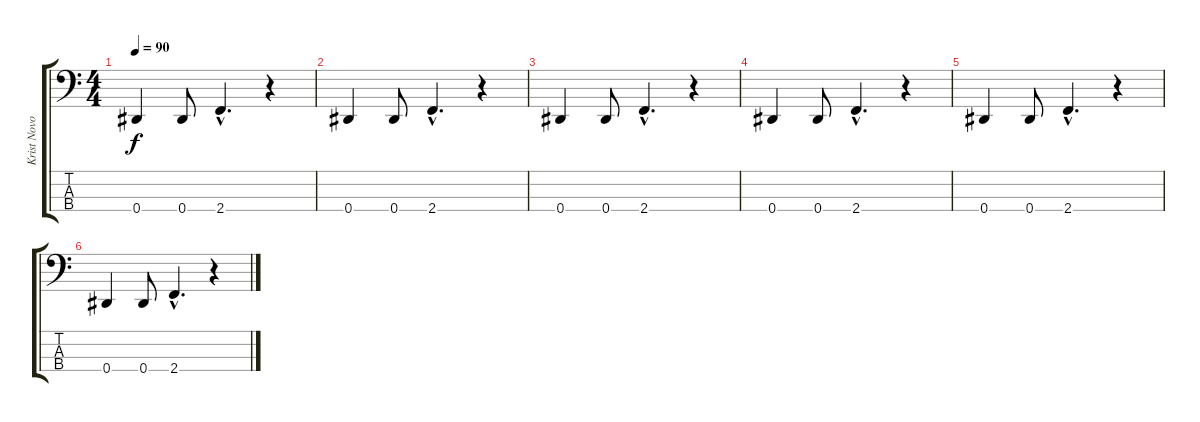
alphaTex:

\track ("Krist Novoselic" "Krist Novo") {instrument electricbasspick}
\staff {score tabs}
\tuning (Gb2 Db2 Ab1 Eb1) {hide}
\ts (4 4)
\tempo 90
\clef f4
\ks c
0.4.4{dy f} 0.4.8 2.4{hac}.4{d} r.4 |
0.4.4 0.4.8 2.4{hac}.4{d} r.4 |
0.4.4 0.4.8 2.4{hac}.4{d} r.4 |
0.4.4 0.4.8 2.4{hac}.4{d} r.4 |
0.4.4 0.4.8 2.4{hac}.4{d} r.4 |
0.4.4 0.4.8 2.4{hac}.4{d} r.4
